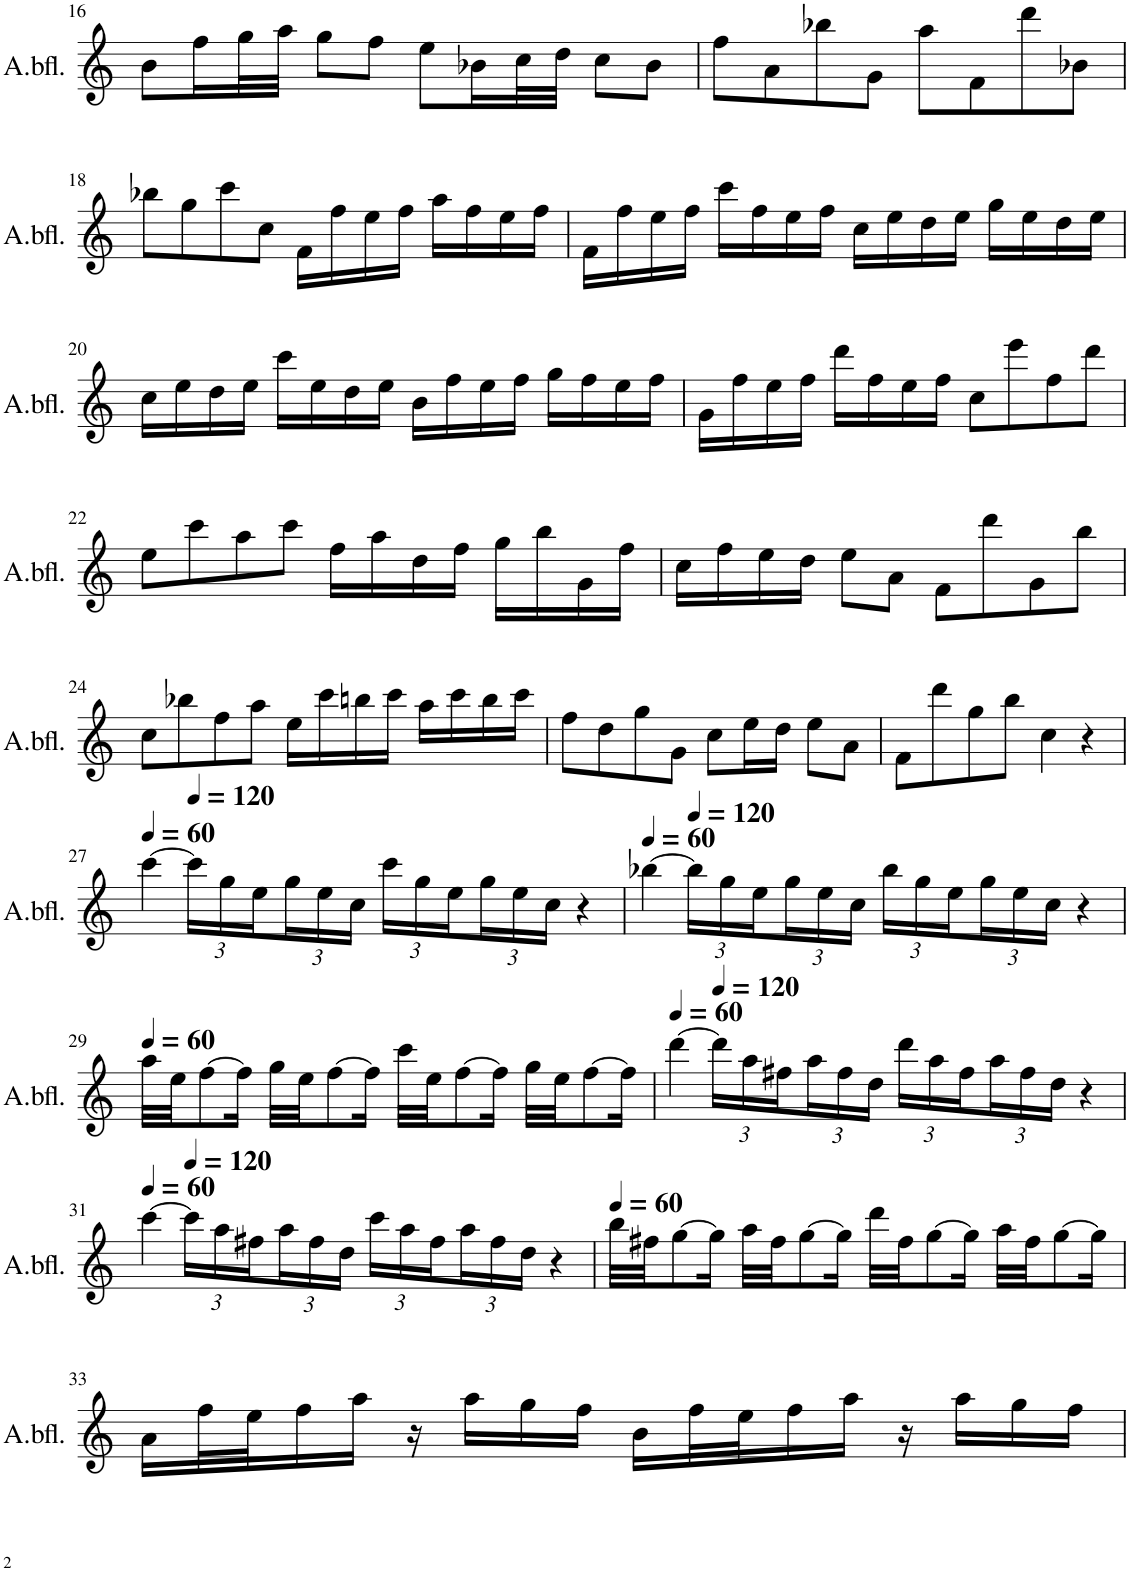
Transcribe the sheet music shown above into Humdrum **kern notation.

**kern
*part1
*staff1
*I"Altblockflöte
*I'A.bfl.
!!LO:PB:g=z
*clefG2
*k[]
*M4/4
*met(c)
=16
8b\L
16ff\L
32gg\L
32aa\JJJ
8gg\L
8ff\J
8ee\L
16b-X\L
32cc\L
32dd\JJJ
8cc\L
8b-\J
=17
8ff\L
8a\
8bb-X\
8g\J
8aa\L
8f\
8ddd\
8b-X\J
!!LO:LB:g=z
=18
8bb-X\L
8gg\
8ccc\
8cc\J
16f\LL
16ff\
16ee\
16ff\JJ
16aa\LL
16ff\
16ee\
16ff\JJ
=19
16f\LL
16ff\
16ee\
16ff\JJ
16ccc\LL
16ff\
16ee\
16ff\JJ
16cc\LL
16ee\
16dd\
16ee\JJ
16gg\LL
16ee\
16dd\
16ee\JJ
!!LO:LB:g=z
=20
16cc\LL
16ee\
16dd\
16ee\JJ
16ccc\LL
16ee\
16dd\
16ee\JJ
16b\LL
16ff\
16ee\
16ff\JJ
16gg\LL
16ff\
16ee\
16ff\JJ
=21
16g\LL
16ff\
16ee\
16ff\JJ
16ddd\LL
16ff\
16ee\
16ff\JJ
8cc\L
8eee\
8ff\
8ddd\J
!!LO:LB:g=z
=22
8ee\L
8ccc\
8aa\
8ccc\J
16ff\LL
16aa\
16dd\
16ff\JJ
16gg\LL
16bb\
16g\
16ff\JJ
=23
16cc\LL
16ff\
16ee\
16dd\JJ
8ee\L
8a\J
8f\L
8ddd\
8g\
8bb\J
!!LO:LB:g=z
=24
8cc\L
8bb-X\
8ff\
8aa\J
16ee\LL
16ccc\
16bbn\
16ccc\JJ
16aa\LL
16ccc\
16bb\
16ccc\JJ
=25
8ff\L
8dd\
8gg\
8g\J
8cc\L
16ee\L
16dd\JJ
8ee\L
8a\J
=26
8f\L
8ddd\
8gg\
8bb\J
4cc\
4r
!!LO:LB:g=z
=27
*MM60
[4ccc\
*Xbrackettup
*MM120
24ccc\LL]
24gg\
24ee\
24gg\
24ee\
24cc\JJ
24ccc\LL
24gg\
24ee\
24gg\
24ee\
24cc\JJ
4r
=28
*MM60
[4bb-X\
*MM120
24bb-\LL]
24gg\
24ee\
24gg\
24ee\
24cc\JJ
24bb-\LL
24gg\
24ee\
24gg\
24ee\
24cc\JJ
4r
!!LO:LB:g=z
=29
*MM60
32aa\LLL
32ee\JJ
[8ff\
16ff\Jk]
32gg\LLL
32ee\JJ
[8ff\
16ff\Jk]
32ccc\LLL
32ee\JJ
[8ff\
16ff\Jk]
32gg\LLL
32ee\JJ
[8ff\
16ff\Jk]
=30
*MM60
[4ddd\
*MM120
24ddd\LL]
24aa\
24ff#X\
24aa\
24ff#\
24dd\JJ
24ddd\LL
24aa\
24ff#\
24aa\
24ff#\
24dd\JJ
4r
!!LO:LB:g=z
=31
*MM60
[4ccc\
*MM120
24ccc\LL]
24aa\
24ff#X\
24aa\
24ff#\
24dd\JJ
24ccc\LL
24aa\
24ff#\
24aa\
24ff#\
24dd\JJ
4r
=32
*MM60
32bb\LLL
32ff#X\JJ
[8gg\
16gg\Jk]
32aa\LLL
32ff#\JJ
[8gg\
16gg\Jk]
32ddd\LLL
32ff#\JJ
[8gg\
16gg\Jk]
32aa\LLL
32ff#\JJ
[8gg\
16gg\Jk]
!!LO:LB:g=z
=33
16a\LL
32ff\L
32ee\J
16ff\
16aa\JJ
16r
16aa\LL
16gg\
16ff\JJ
16b\LL
32ff\L
32ee\J
16ff\
16aa\JJ
16r
16aa\LL
16gg\
16ff\JJ
=
*-
